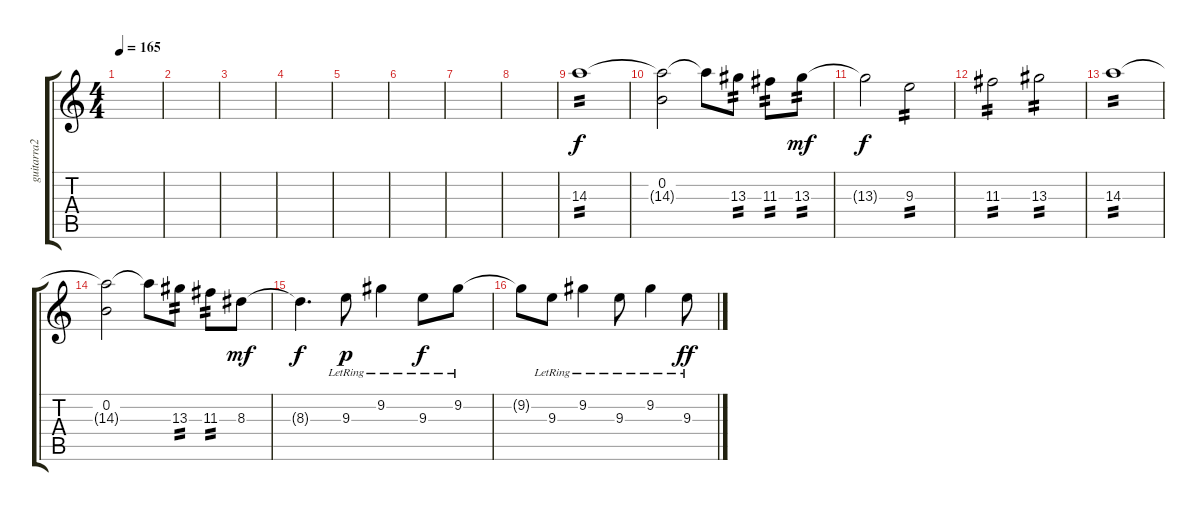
\track ("guitarra2" "guitarra2") {instrument overdrivenguitar}
\staff {score tabs}
\tuning (E4 B3 G3 D3 A2 E2) {hide}
\ts (4 4)
\tempo 165
\clef g2
\ks c
|
|
|
|
|
|
|
|
14.3.1{tp 2} |
(0.2 14.3{t}).2 14.3{t}.8 13.3.8{tp 2} 11.3.8{tp 2} 13.3.8{tp 2 dy mf} |
13.3{t}.2{dy f} 9.3.2{tp 2} |
11.3.2{tp 2} 13.3.2{tp 2} |
14.3.1{tp 2} |
(0.2 14.3{t}).2 14.3{t}.8 13.3.8{tp 2} 11.3.8{tp 2} 8.3.8{dy mf} |
8.3{t}.4{d dy f} 9.3{lr}.8{dy p} 9.2{lr}.4 9.3{lr}.8{dy f} 9.2{lr}.8 |
9.2{t}.8 9.3{lr}.8 9.2{lr}.4 9.3{lr}.8 9.2{lr}.4 9.3{lr}.8{dy ff}
